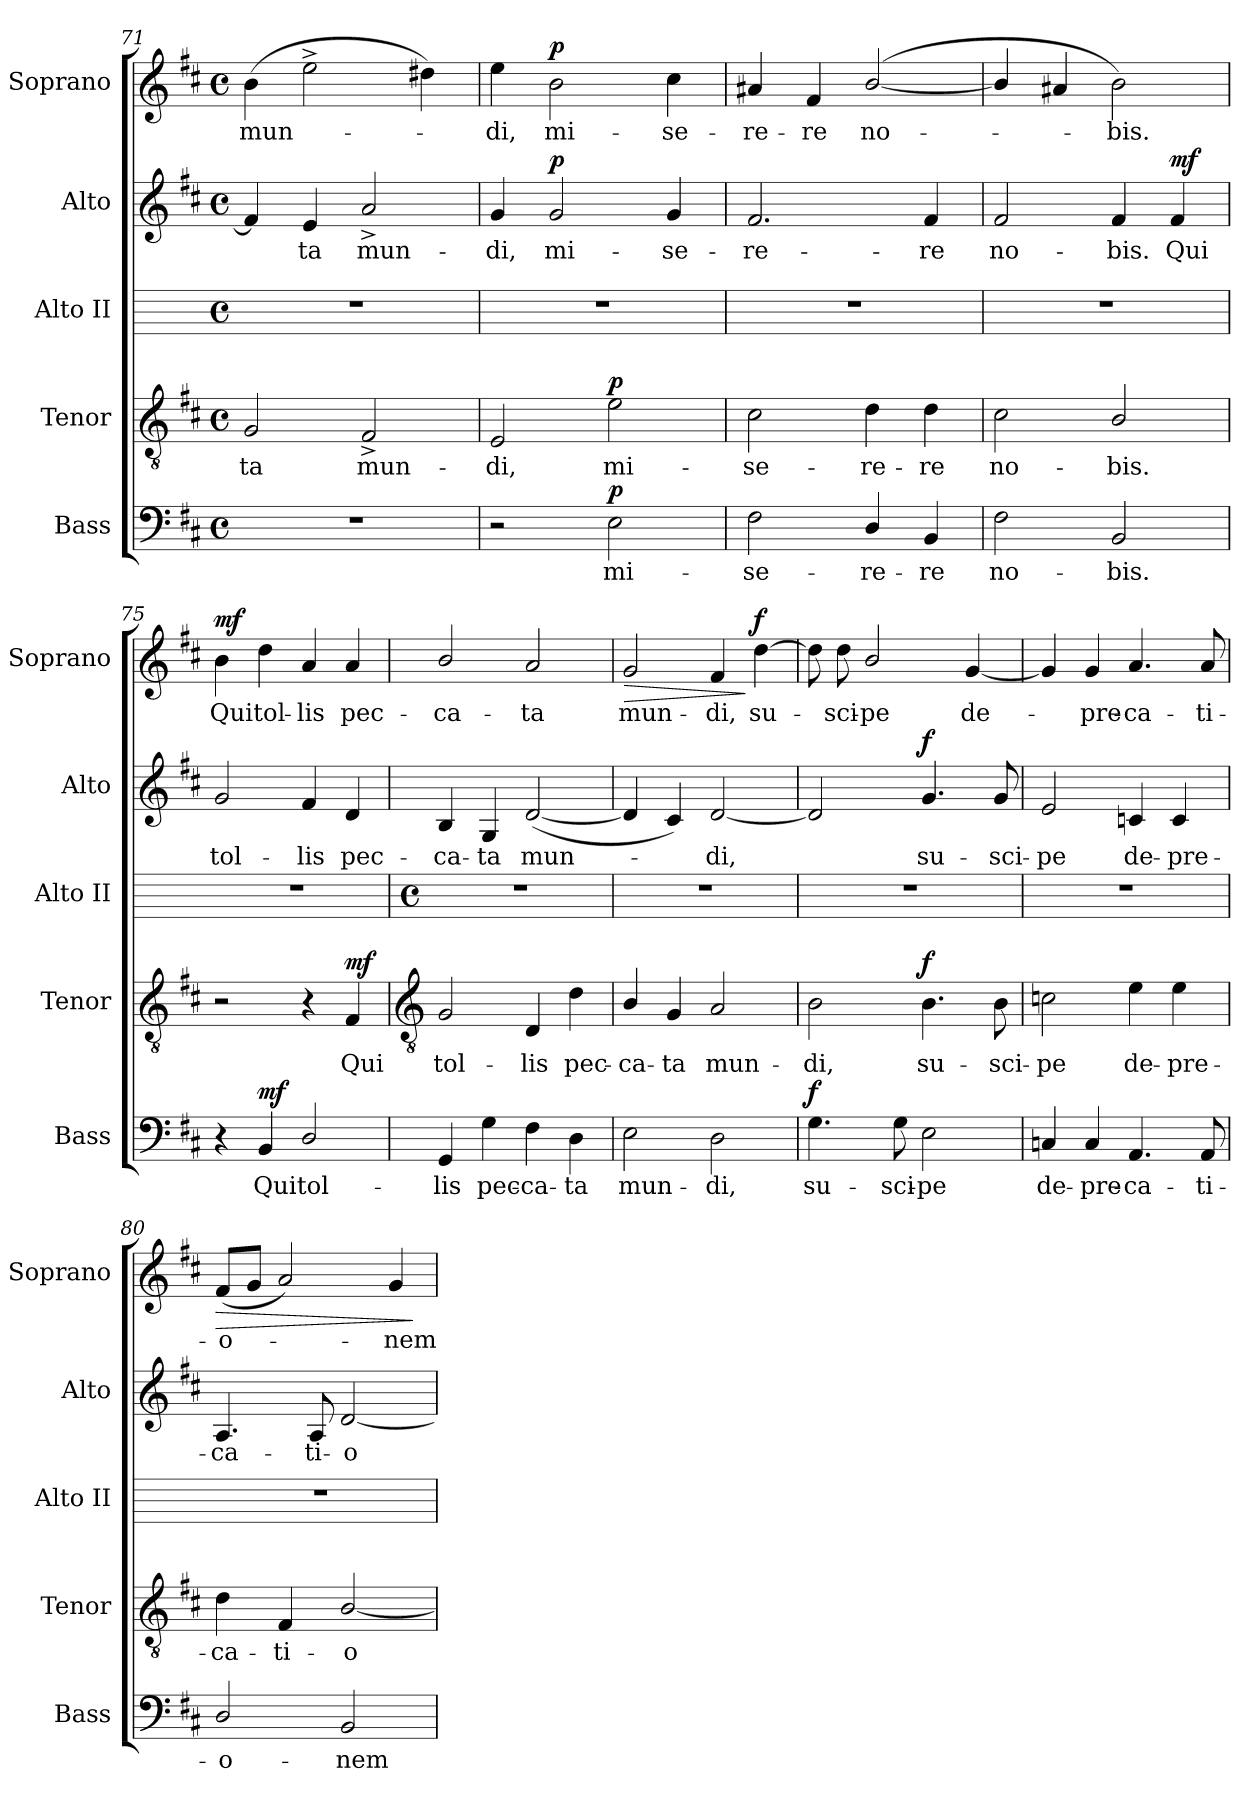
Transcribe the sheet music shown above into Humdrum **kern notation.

**kern	**text	**dynam	**kern	**text	**dynam	**kern	**kern	**text	**dynam	**kern	**text	**dynam
*part5	*part5	*part5	*part4	*part4	*part4	*part3	*part2	*part2	*part2	*part1	*part1	*part1
*staff5	*staff5	*staff5	*staff4	*staff4	*staff4	*staff3	*staff2	*staff2	*staff2	*staff1	*staff1	*staff1
*I"Bass	*	*	*I"Tenor	*	*	*I"Alto II	*I"Alto	*	*	*I"Soprano	*	*
*I'Bass	*	*	*I'Tenor	*	*	*I'Alto II	*I'Alto	*	*	*I'Soprano	*	*
*clefF4	*	*	*clefGv2	*	*	*	*clefG2	*	*	*clefG2	*	*
*k[f#c#]	*	*	*k[f#c#]	*	*	*	*k[f#c#]	*	*	*k[f#c#]	*	*
*D:	*	*	*D:	*	*	*	*D:	*	*	*D:	*	*
*M4/4	*	*	*M4/4	*	*	*M4/4	*M4/4	*	*	*M4/4	*	*
*met(c)	*	*	*met(c)	*	*	*met(c)	*met(c)	*	*	*met(c)	*	*
=71	=71	=71	=71	=71	=71	=71	=71	=71	=71	=71	=71	=71
!	!	!	!	!LO:LY:b	!	!	!	!	!	!	!LO:LY:b	!
1r	.	.	2G	-ta	.	1r	4f#]	.	.	(>4b	mun-	.
!	!	!	!	!	!	!	!	!LO:LY:b	!	!	!	!
.	.	.	.	.	.	.	4e	ta	.	2ee^	.	.
!	!	!	!	!LO:LY:b	!	!	!	!LO:LY:b	!	!	!	!
.	.	.	2F#^	mun-	.	.	2a^	mun-	.	.	.	.
.	.	.	.	.	.	.	.	.	.	4dd#X)	.	.
=72	=72	=72	=72	=72	=72	=72	=72	=72	=72	=72	=72	=72
!	!	!	!	!LO:LY:b	!	!	!	!LO:LY:b	!	!	!LO:LY:b	!
2r	.	.	2E	-di,	.	1r	4g	-di,	.	4ee	di,	.
!	!	!	!	!	!	!	!	!LO:LY:b	!LO:DY:b	!	!LO:LY:b	!LO:DY:b
.	.	.	.	.	.	.	2g	mi-	p	2b	mi-	p
!	!LO:LY:b	!LO:DY:b	!	!LO:LY:b	!LO:DY:b	!	!	!	!	!	!	!
2E	mi-	p	2e	mi-	p	.	.	.	.	.	.	.
!	!	!	!	!	!	!	!	!LO:LY:b	!	!	!LO:LY:b	!
.	.	.	.	.	.	.	4g	-se-	.	4cc#	-se-	.
=73	=73	=73	=73	=73	=73	=73	=73	=73	=73	=73	=73	=73
!	!LO:LY:b	!	!	!LO:LY:b	!	!	!	!LO:LY:b	!	!	!LO:LY:b	!
2F#	-se-	.	2c#	-se-	.	1r	2.f#	-re-	.	4a#X	-re-	.
!	!	!	!	!	!	!	!	!	!	!	!LO:LY:b	!
.	.	.	.	.	.	.	.	.	.	4f#	-re	.
!	!LO:LY:b	!	!	!LO:LY:b	!	!	!	!	!	!	!LO:LY:b	!
4D/	-re-	.	4d	-re-	.	.	.	.	.	(<[2b/	no-	.
!	!LO:LY:b	!	!	!LO:LY:b	!	!	!	!LO:LY:b	!	!	!	!
4BB	-re	.	4d	-re	.	.	4f#	-re	.	.	.	.
=74	=74	=74	=74	=74	=74	=74	=74	=74	=74	=74	=74	=74
!	!LO:LY:b	!	!	!LO:LY:b	!	!	!	!LO:LY:b	!	!	!	!
2F#	no-	.	2c#	no-	.	1r	2f#	no-	.	4b/]	.	.
.	.	.	.	.	.	.	.	.	.	4a#X	.	.
!	!LO:LY:b	!	!	!LO:LY:b	!	!	!	!LO:LY:b	!	!	!LO:LY:b	!
2BB	-bis.	.	2B/	-bis.	.	.	4f#	-bis.	.	2b)	bis.	.
!	!	!	!	!	!	!	!	!LO:LY:b	!LO:DY:b	!	!	!
.	.	.	.	.	.	.	4f#	Qui	mf	.	.	.
=75	=75	=75	=75	=75	=75	=75	=75	=75	=75	=75	=75	=75
!	!	!	!	!	!	!	!	!LO:LY:b	!	!	!LO:LY:b	!LO:DY:b
4r	.	.	2r	.	.	1r	2g	tol-	.	4b	Qui	mf
!	!LO:LY:b	!LO:DY:b	!	!	!	!	!	!	!	!	!LO:LY:b	!
4BB	Qui	mf	.	.	.	.	.	.	.	4dd	tol-	.
!	!LO:LY:b	!	!	!	!	!	!	!LO:LY:b	!	!	!LO:LY:b	!
2D/	tol-	.	4r	.	.	.	4f#	-lis	.	4a	-lis	.
!	!	!	!	!LO:LY:b	!LO:DY:b	!	!	!LO:LY:b	!	!	!LO:LY:b	!
.	.	.	4F#	Qui	mf	.	4d	pec-	.	4a	pec-	.
!!LO:LB:g=z
=76	=76	=76	=76	=76	=76	=76	=76	=76	=76	=76	=76	=76
*	*	*	*clefGv2	*	*	*	*	*	*	*	*	*
*	*	*	*	*	*	*M4/4	*	*	*	*	*	*
*	*	*	*	*	*	*met(c)	*	*	*	*	*	*
!	!LO:LY:b	!	!	!LO:LY:b	!	!	!	!LO:LY:b	!	!	!LO:LY:b	!
4GG	-lis	.	2G	tol-	.	1r	4B	-ca-	.	2b/	-ca-	.
!	!LO:LY:b	!	!	!	!	!	!	!LO:LY:b	!	!	!	!
4G	pec-	.	.	.	.	.	4G	-ta	.	.	.	.
!	!LO:LY:b	!	!	!LO:LY:b	!	!	!	!LO:LY:b	!	!	!LO:LY:b	!
4F#	-ca-	.	4D	-lis	.	.	(<[2d	mun-	.	2a	-ta	.
!	!LO:LY:b	!	!	!LO:LY:b	!	!	!	!	!	!	!	!
4D	-ta	.	4d	pec-	.	.	.	.	.	.	.	.
=77	=77	=77	=77	=77	=77	=77	=77	=77	=77	=77	=77	=77
!	!LO:LY:b	!	!	!LO:LY:b	!	!	!	!	!	!	!LO:LY:b	!LO:HP:b
2E	mun-	.	4B/	-ca-	.	1r	4d]	.	.	2g	mun-	>
!	!	!	!	!LO:LY:b	!	!	!	!	!	!	!	!
.	.	.	4G	-ta	.	.	4c#)	.	.	.	.	.
!	!LO:LY:b	!	!	!LO:LY:b	!	!	!	!LO:LY:b	!	!	!LO:LY:b	!
2D	-di,	.	2A	mun-	.	.	[2d	di,	.	4f#	-di,	.
!	!	!	!	!	!	!	!	!	!	!	!LO:LY:b	!LO:DY:n=1:b
.	.	.	.	.	.	.	.	.	.	[4dd	su-	] f
=78	=78	=78	=78	=78	=78	=78	=78	=78	=78	=78	=78	=78
!	!LO:LY:b	!LO:DY:b	!	!LO:LY:b	!	!	!	!	!	!	!	!
4.G	su-	f	2B	-di,	.	1r	2d]	.	.	8dd]	.	.
!	!	!	!	!	!	!	!	!	!	!	!LO:LY:b	!
.	.	.	.	.	.	.	.	.	.	8dd	sci-	.
!	!	!	!	!	!	!	!	!	!	!	!LO:LY:b	!
.	.	.	.	.	.	.	.	.	.	2b/	-pe	.
!	!LO:LY:b	!	!	!	!	!	!	!	!	!	!	!
8G	-sci-	.	.	.	.	.	.	.	.	.	.	.
!	!LO:LY:b	!	!	!LO:LY:b	!LO:DY:b	!	!	!LO:LY:b	!LO:DY:b	!	!	!
2E	-pe	.	4.B	su-	f	.	4.g	su-	f	.	.	.
!	!	!	!	!	!	!	!	!	!	!	!LO:LY:b	!
.	.	.	.	.	.	.	.	.	.	[4g	de-	.
!	!	!	!	!LO:LY:b	!	!	!	!LO:LY:b	!	!	!	!
.	.	.	8B	-sci-	.	.	8g	-sci-	.	.	.	.
=79	=79	=79	=79	=79	=79	=79	=79	=79	=79	=79	=79	=79
!	!LO:LY:b	!	!	!LO:LY:b	!	!	!	!LO:LY:b	!	!	!	!
4Cn	de-	.	2cn	-pe	.	1r	2e	-pe	.	4g]	.	.
!	!LO:LY:b	!	!	!	!	!	!	!	!	!	!LO:LY:b	!
4C	-pre-	.	.	.	.	.	.	.	.	4g	pre-	.
!	!LO:LY:b	!	!	!LO:LY:b	!	!	!	!LO:LY:b	!	!	!LO:LY:b	!
4.AA	-ca-	.	4e	de-	.	.	4cn	de-	.	4.a	-ca-	.
!	!	!	!	!LO:LY:b	!	!	!	!LO:LY:b	!	!	!	!
.	.	.	4e	-pre-	.	.	4c	-pre-	.	.	.	.
!	!LO:LY:b	!	!	!	!	!	!	!	!	!	!LO:LY:b	!
8AA	-ti-	.	.	.	.	.	.	.	.	8a	-ti-	.
=80	=80	=80	=80	=80	=80	=80	=80	=80	=80	=80	=80	=80
!	!LO:LY:b	!	!	!LO:LY:b	!	!	!	!LO:LY:b	!	!	!LO:LY:b	!LO:HP:b
2D/	-o-	.	4d	-ca-	.	1r	4.A	-ca-	.	(<8f#L	-o-	>
.	.	.	.	.	.	.	.	.	.	8gJ	.	.
!	!	!	!	!LO:LY:b	!	!	!	!	!	!	!	!
.	.	.	4F#	-ti-	.	.	.	.	.	2a)	.	.
!	!	!	!	!	!	!	!	!LO:LY:b	!	!	!	!
.	.	.	.	.	.	.	8A	-ti-	.	.	.	.
!	!LO:LY:b	!	!	!LO:LY:b	!	!	!	!LO:LY:b	!	!	!	!
2BB	-nem	.	[2B/	-o-	.	.	[2d	-o-	.	.	.	.
!	!	!	!	!	!	!	!	!	!	!	!LO:LY:b	!
.	.	.	.	.	.	.	.	.	.	4g	nem	.
.	.	.	.	.	.	.	.	.	.	.	.	]
=	=	=	=	=	=	=	=	=	=	=	=	=
*-	*-	*-	*-	*-	*-	*-	*-	*-	*-	*-	*-	*-
